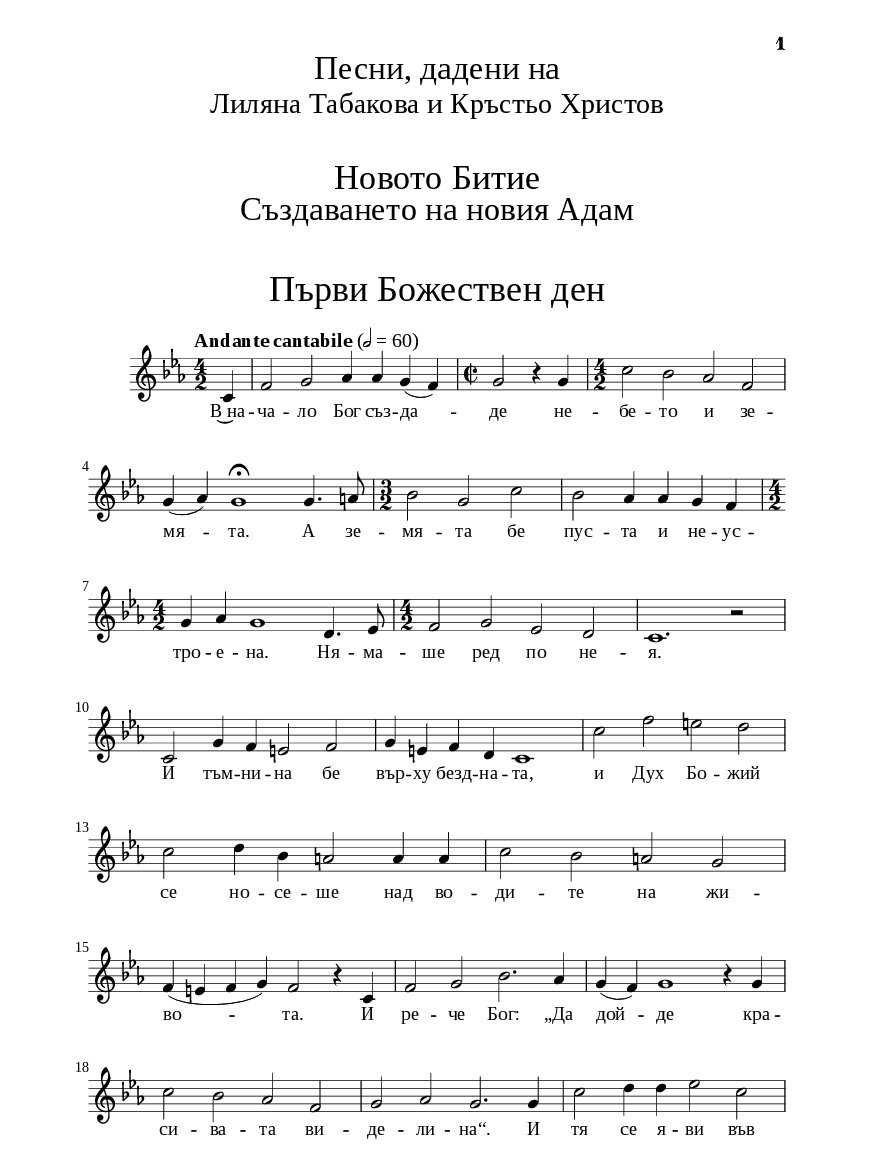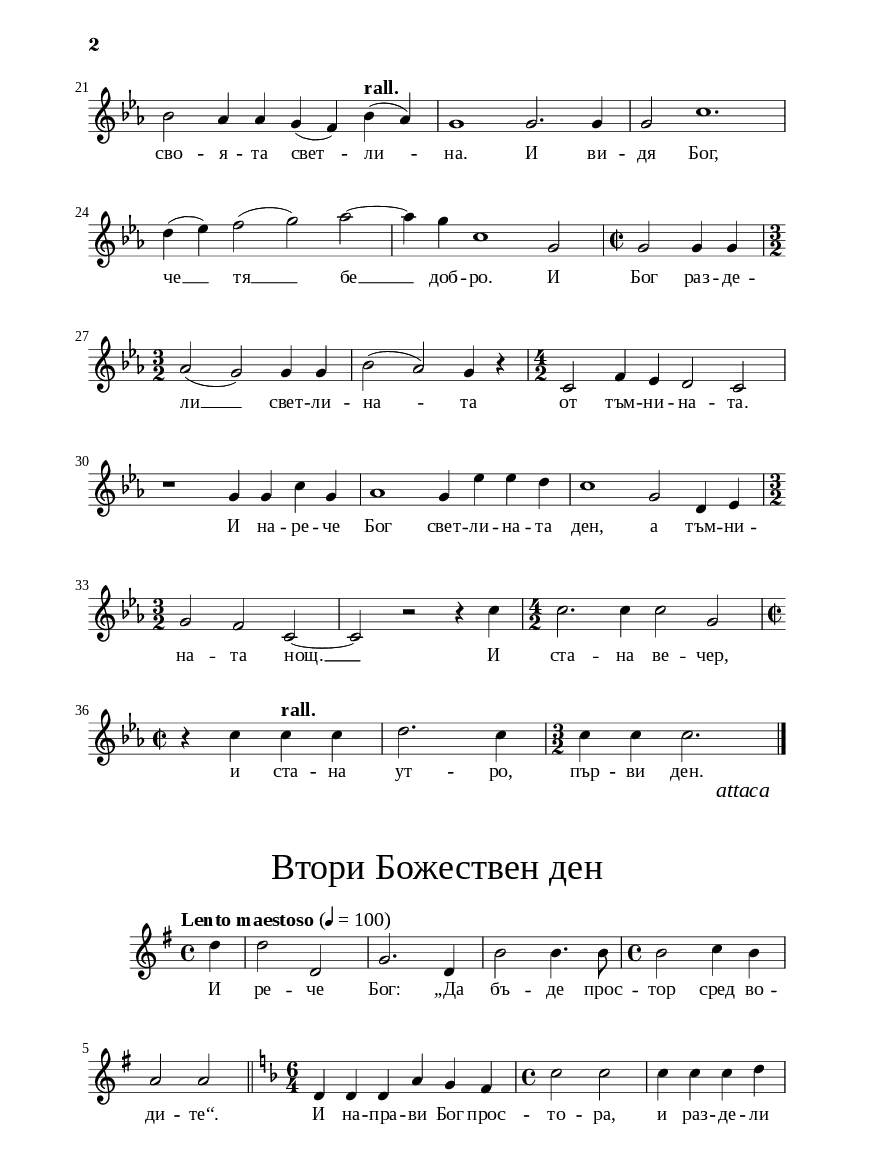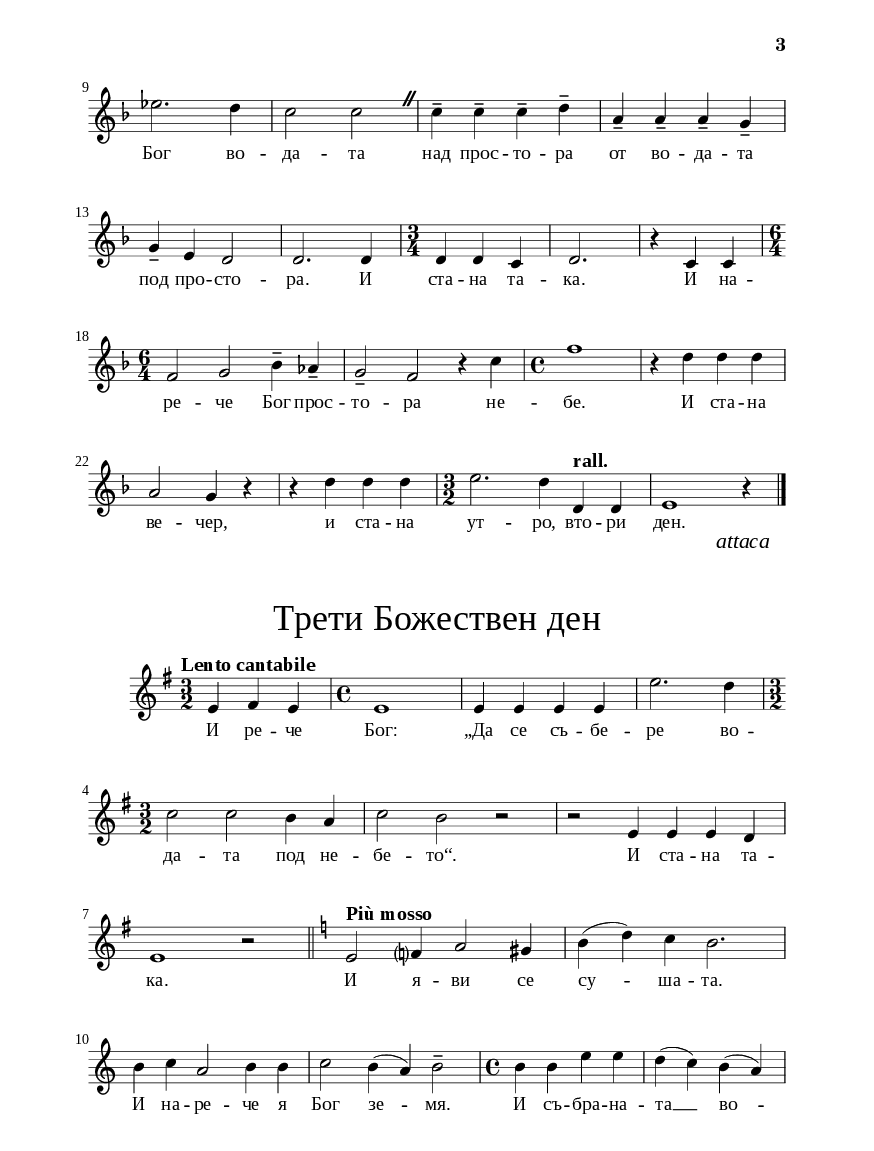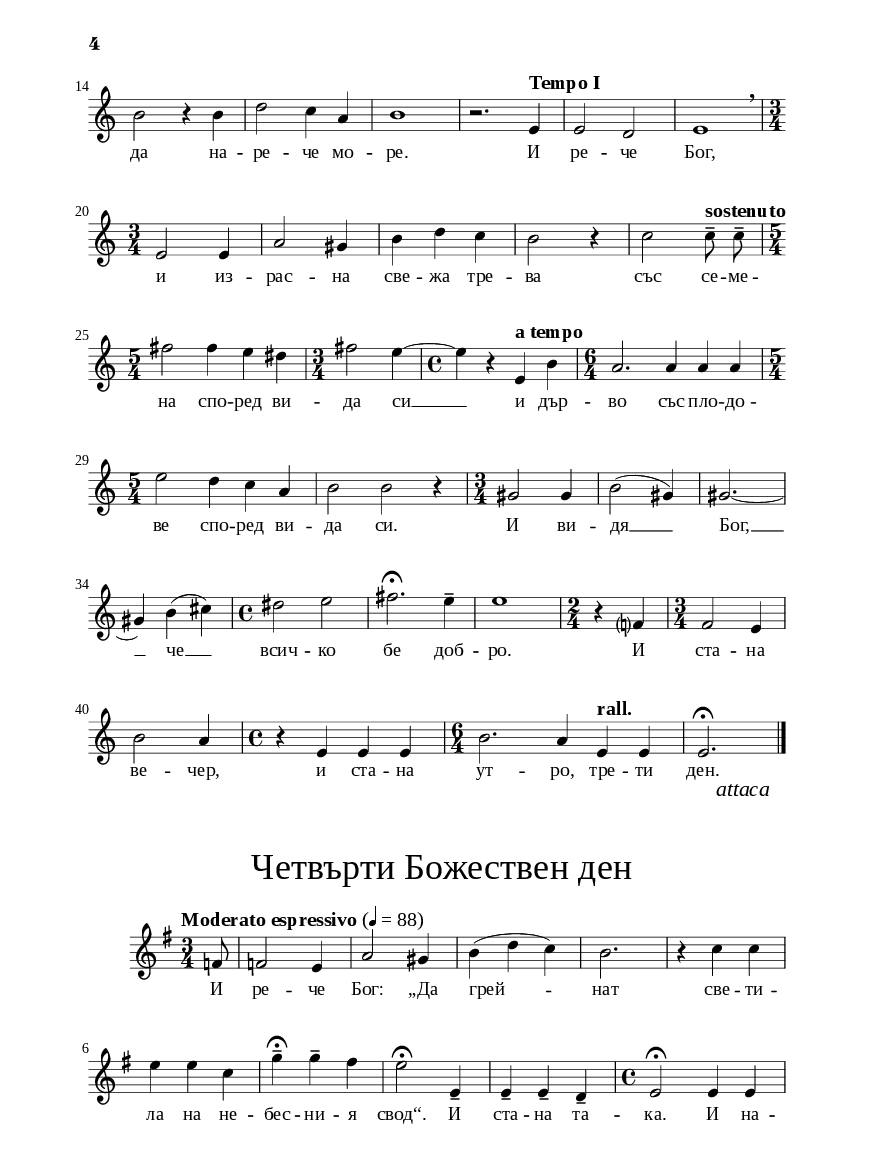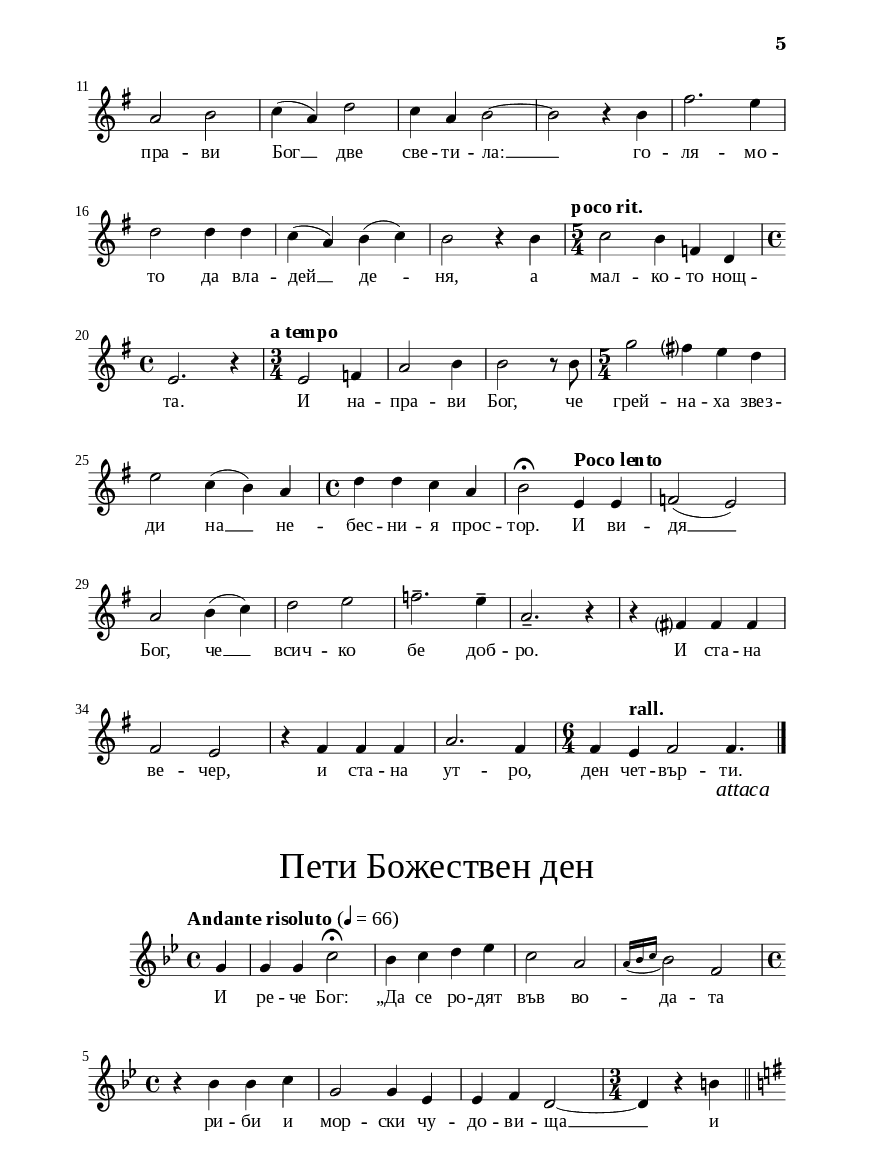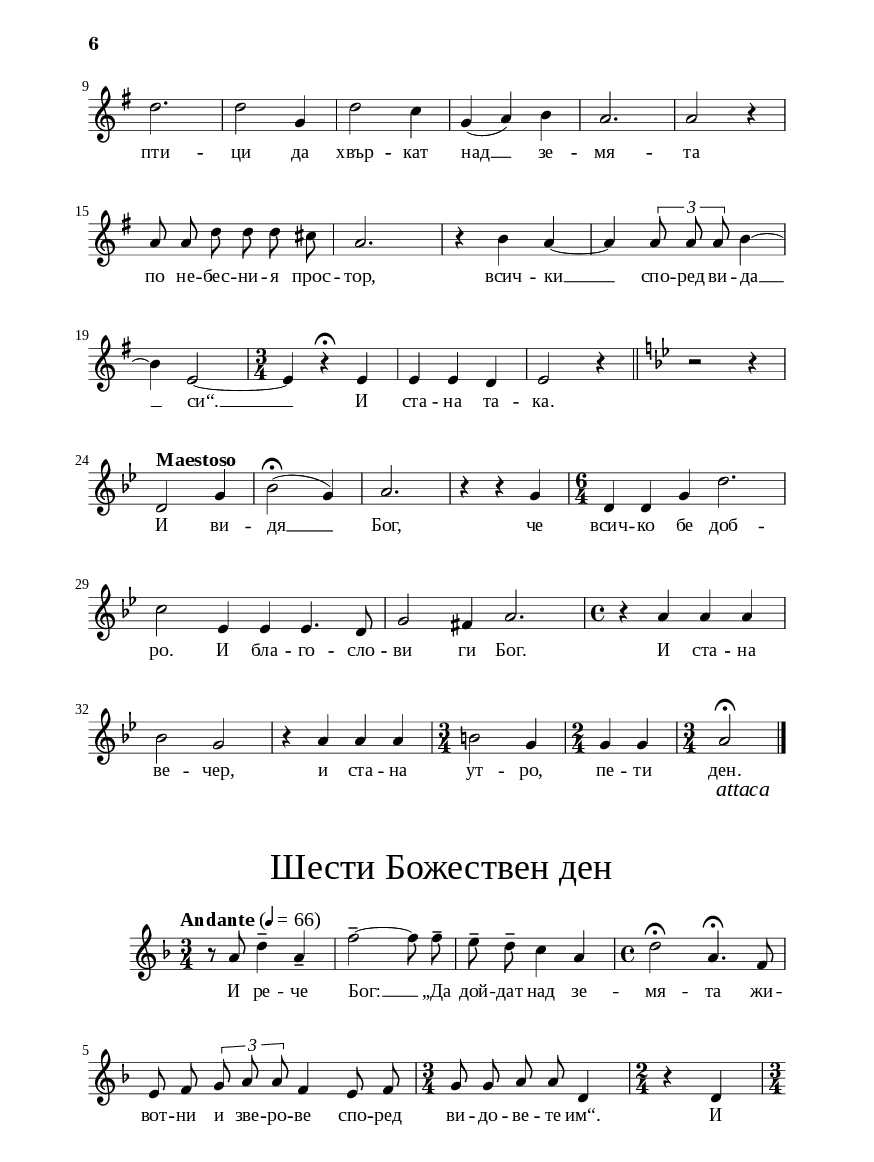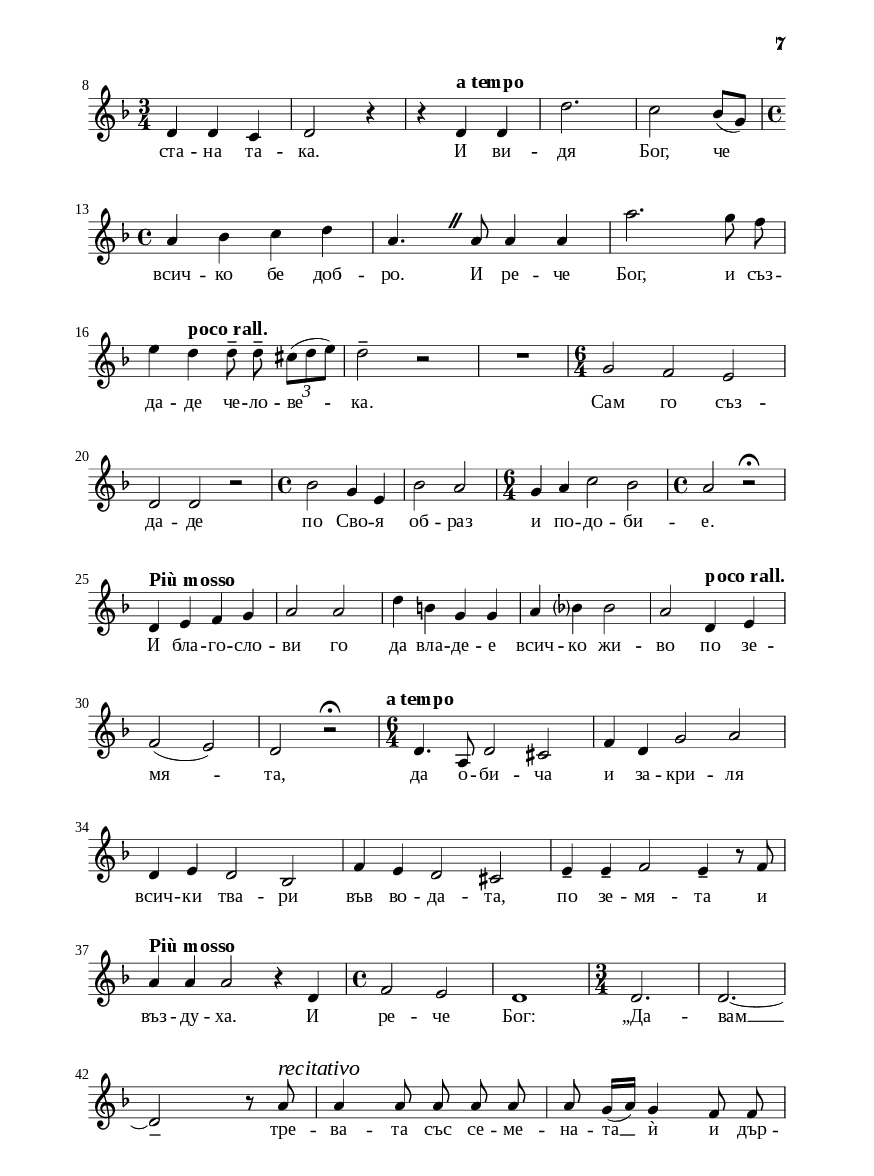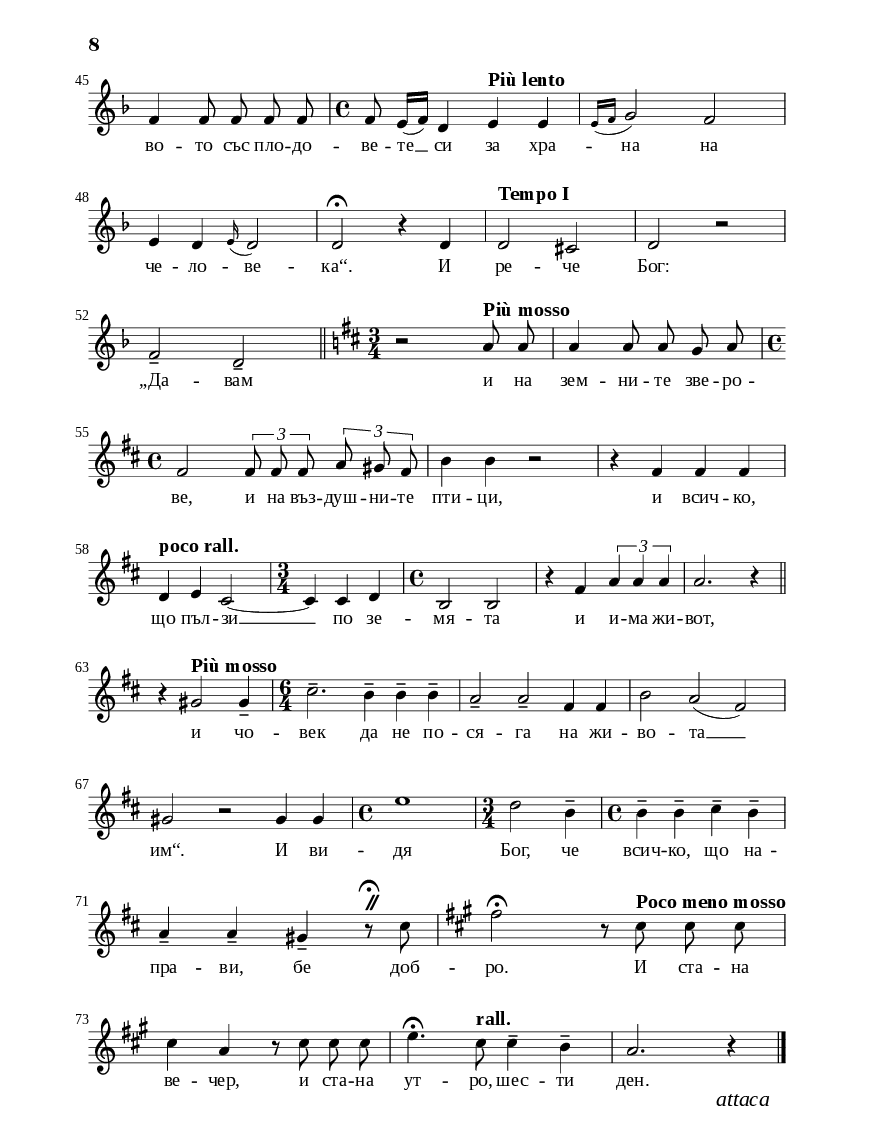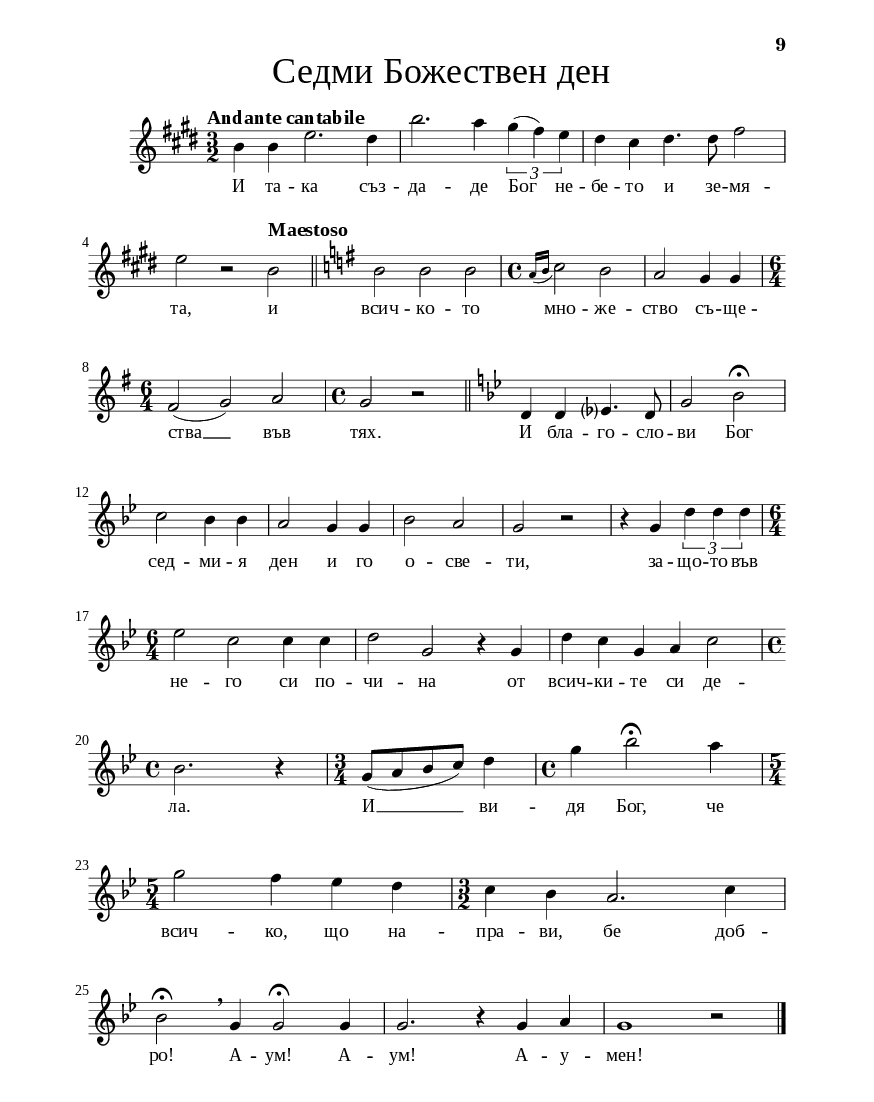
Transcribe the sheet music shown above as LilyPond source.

\version "2.24.4"

% include paper part and global functions
\include "include/globals.ily"

\bookpart {
  \label #'ref191
  \tocItem \markup "Новото Битие"
  \label #'ref191_1
  \tocItem \markup "     Първи Божествен ден"
  \include "include/bookpart-paper.ily"
  \markup \center-column \normal-text {
    \center-align


    \fill-line { \with-link #'ref_desc_18 \abs-fontsize #16  "Песни, дадени на" }
    \vspace #0.3
    \fill-line { \with-link #'ref_desc_18 \abs-fontsize #14  "Лиляна Табакова и Кръстьо Христов" }
    \vspace #2
    \fill-line { \with-link #'ref_desc_18 \abs-fontsize #17  "Новото Битие" }
    \vspace #0.3
    \fill-line { \with-link #'ref_desc_18 \abs-fontsize #16  "Създаването на новия Адам" }
    \vspace #2
  }
  \score {
    \include "include/score-layout.ily"
    \new Voice \absolute {
      \clef treble
      \key c \minor
      \time 4/2
      \tempoFunc "Andante cantabile" 2 "60"
      \autoBeamOff
      \partial 4
      c'4 | f'2 g'2
      as'4 as'4 g'4 ( f'4 ) | \time 2/2 g'2 r4 g'4 | % 3
      \time 4/2 c''2 bes'2 as'2 f'2 \break | % 4
      g'4 ( as'4 ) g'1 \fermata g'4. a'8 | % 5
      \time 3/2  bes'2 g'2 c''2 | % 6
      bes'2 as'4 as'4 g'4 f'4 \break | % 7
      \time 4/2  g'4 as'4 g'1 d'4. es'8 | % 8
      \time 4/2  f'2 g'2 es'2 d'2 | % 9
      c'1. r2 \break |
      c'2 g'4 f'4 e'2 f'2 | % 11
      g'4 e'4 f'4 d'4 c'1 | % 12
      c''2 f''2 e''2 d''2 \break | % 13
      c''2 d''4 bes'4 a'2 a'4 a'4 | % 14
      c''2 bes'2 a'2 g'2 \break | % 15
      f'4 ( e'4 f'4 g'4 ) f'2 r4 c'4 | % 16
      f'2 g'2 bes'2. as'4 | % 17
      g'4 ( f'4 ) g'1 r4 g'4 \break | % 18
      c''2 bes'2 as'2 f'2 | % 19
      g'2 as'2 g'2. g'4 |
      c''2 d''4 d''4 es''2 c''2 \break | % 21
      bes'2 as'4 as'4 g'4 ( f'4 )  \tempo "rall." bes'4( as'4 )
      | % 22
      g'1 g'2. g'4 | % 23
      g'2 c''1.  | \break % 24
      d''4 ( es''4 ) f''2 ( g''2 ) as''2 ~ | % 25
      as''4 g''4 c''1 g'2 | % 26
      \time 2/2  g'2 g'4 g'4 \break | % 27
      \time 3/2  as'2 ( g'2 ) g'4 g'4 | % 28
      bes'2 ( as'2 ) g'4 r4 | % 29
      \time 4/2  c'2 f'4 es'4 d'2 c'2 \break |
      r1 g'4 g'4 c''4 g'4 | % 31
      as'1 g'4 es''4 es''4 d''4 | % 32
      c''1 g'2 d'4 es'4 \break | % 33
      \time 3/2  g'2 f'2 c'2 ~ | % 34
      c'2 r2 r4 c''4 | % 35
      \time 4/2  c''2. c''4 c''2 g'2 \break | % 36
      \time 2/2  r4 c''4 \tempo "rall."  c''4c''4 | % 37
      d''2. c''4 | % 38
      \time 3/2 c''4 c''4 c''2. \bar "|."
    }

    \addlyrics {
      В~на -- ча --
      ло Бог съз -- да -- де не -- бе -- то и зе --
      мя -- та. А зе -- мя -- та бе пус -- та и не
      -- ус -- тро -- е -- на. Ня -- ма -- ше ред по
      не -- я. И тъм -- ни -- на бе вър -- ху безд --
      на -- та, и Дух Бо -- жий се но -- се -- ше
      над во -- ди -- те на жи -- во -- та. И ре --
      че Бог: „Да дой -- де кра -- си -- ва -- та ви
      -- де -- ли -- на“. И тя се я -- ви във сво --
      я -- та свет -- ли -- на. И ви -- дя Бог, че __
      тя __ бе __ доб -- ро. И Бог раз -- де -- ли __ свет --
      ли -- на -- та от тъм -- ни -- на -- та. И на --
      ре -- че Бог свет -- ли -- на -- та ден, а тъм
      -- ни -- на -- та нощ. __ И ста -- на ве -- чер, и
      ста -- на ут -- ро, пър -- ви ден.}

      \header {
        title = \titleFunc #'ref_desc_18 "Първи Божествен ден" "Părvi Božestven den"
      }

      \midi{}

    } % score

    \markup \raise #4.5 \override #'(baseline-skip . 2) {
      \column {
        \fill-line \huge \italic { "" "" \concat {"attaca" "   " }}
      }
    }
  \markup \vspace #2
    \label #'ref192
    \tocItem \markup "     Втори Божествен ден"
    \include "include/bookpart-paper.ily"
    \score {
      \include "include/score-layout.ily"
      \new Voice \absolute {
        \clef treble
        \key g \major
        \time 4/4
        \tempoFunc "Lento maestoso" 4 "100"
        \autoBeamOff
        \partial 4  d''4 | % 2
        d''2 d'2 | % 3
        g'2. d'4 | % 4
        b'2 b'4. b'8 | % 5
        \time 4/4 b'2 c''4 b'4 \break | % 6
        a'2 a'2 \bar "||"
        | % 7
        \time 6/4  | % 7
        \key d \minor
        d'4 d'4 d'4 a'4 g'4
        f'4 | % 8
        \time 4/4  | % 8
        c''2 c''2 | % 9
        c''4 c''4 c''4 d''4 \break|
        es''2. d''4  | % 11
        c''2 c''2 \caesura | % 12
        c''4 -- c''4 -- c''4 -- d''4
        -- | % 13
        a'4 -- a'4 -- a'4 -- g'4 -- \break | % 14
        g'4 -- e'4 d'2 | % 15
        d'2. d'4  | % 16
        \time 3/4  | % 16
        d'4 d'4 c'4 | % 17
        d'2. | % 18
        r4 c'4 c'4 | % 19
        \time 6/4  | % 19
        f'2 g'2 bes'4 -- as'4 -- |

        g'2 -- f'2 r4 c''4 | % 21
        \time 4/4  | % 21
        f''1  | % 22
        r4 d''4 d''4 d''4 \break | % 23
        a'2 g'4 r4 | % 24
        r4 d''4 d''4 d''4 | % 25
        \time 3/2  | % 25
        e''2. d''4 \tempo "rall." d'4
        d'4 | % 26
        e'1 r4 \bar "|."
      }

      \addlyrics {
        И
        ре -- че Бог: „Да бъ -- де прос --
        тор сред во -- ди -- те“. И на --
        пра -- ви Бог прос -- то -- ра, и
        раз -- де -- ли Бог во -- да -- та
        над прос -- то -- ра от во -- да --
        та под про -- сто -- ра. И ста --
        на та -- ка. И на -- ре -- че Бог
        прос -- то -- ра не -- бе. И ста --
        на ве -- чер, и ста -- на ут -- ро,
        вто -- ри ден.}

        \header {
          title = \titleFunc #'ref_desc_18 "Втори Божествен ден" "Vtori Božestven den"
        }

        \midi{}

      } % score

      \markup \raise #4.5 \override #'(baseline-skip . 2) {
        \column {
          \fill-line \huge \italic { "" "" \concat {"attaca" "   " }}
        }
      }
    \markup \vspace #2
      \label #'ref193
      \tocItem \markup "     Трети Божествен ден"
      \include "include/bookpart-paper.ily"
      \score {
        \include "include/score-layout.ily"

        \new Voice \absolute {
          \clef treble
          \key e \minor
          \time 3/2
          \tempo "Lento cantabile"
          \autoBeamOff
          \partial 2.
          e'4  fis'4
          e'4 | % 2
          \time 4/4  | % 2
          e'1 | % 3
          e'4  e'4  e'4  e'4 | % 4
          e''2. d''4 \break  | % 5
          \time 3/2   | % 5
          c''2 c''2 b'4  a'4 | % 6
          c''2 b'2 r2 | % 7
          r2  e'4  e'4  e'4  d'4 \break | % 8
          e'1 r2 \bar "||"
          \key a \minor | % 9
          \tempo "Più mosso"e'2 f'?4  a'2
          gis'4 |
          b'4 ( d''4 ) c''4 b'2. \break | % 11
          b'4 c''4  a'2 b'4 b'4
          | % 12
          c''2 b'4 (  a'4 ) b'2 -- | % 13
          \time 4/4  | % 13
          b'4 b'4 e''4 e''4 | % 14
          d''4 ( c''4 ) b'4 (  a'4 )
          \break | % 15
          b'2 r4 b'4 | % 16
          d''2 c''4  a'4 | % 17
          b'1 | % 18
          r2.  \tempo "Tempo I" e'4 | % 19
          e'2  d'2 |
          e'1 \breathe  \break | % 21
          \time 3/4  | % 21
          e'2  e'4  | % 22
          a'2  gis'4 | % 23
          b'4 d''4 c''4 | % 24
          b'2 r4 | % 25
          c''2 \tempo"sostenuto" c''8 --
          c''8 -- \break | % 26
          \time 5/4  | % 26
          fis''2 fis''4 e''4 dis''4 | % 27
          \time 3/4  | % 27
          fis''2 e''4 ~ | % 28
          \time 4/4  | % 28
          e''4 r4  \tempo"a tempo"e'4
          b'4 | % 29
          \time 6/4  | % 29
          a'2.  a'4  a'4  a'4 \break |
          \time 5/4  |
          e''2 d''4 c''4  a'4  | % 31
          b'2 b'2 r4 | % 32
          \time 3/4  | % 32
          gis'2  gis'4 | % 33
          b'2 (  gis'4 ) | % 34
          gis'2. ~ \break | % 35
          gis'4 b'4 ( cis''4 ) | % 36
          \time 4/4  | % 36
          dis''2 e''2  | % 37
          fis''2. ^\fermata e''4 -- | % 38
          e''1 | % 39
          \time 2/4  | % 39
          r4  f'?4 |
          \time 3/4  |
          f'2  e'4 \break | % 41
          b'2  a'4 | % 42
          \time 4/4  | % 42
          r4  e'4  e'4  e'4 | % 43
          \time 6/4  | % 43
          b'2.  a'4   % 44
          \tempo"rall."e'4 e'4 | e'2. \fermata
          \bar "|."
        }

        \addlyrics {
          И
          ре -- че Бог: „Да се съ -- бе --
          ре во -- да -- та под не -- бе --
          то“. И ста -- на та -- ка. И я --
          ви се су -- ша -- та. И на --
          ре -- че я Бог зе -- мя. И съ
          -- бра -- на -- та __  во -- да на
          -- ре -- че мо -- ре. И ре -- че
          Бог, и из -- рас -- на све -- жа
          тре -- ва със се -- ме -- на спо --
          ред ви -- да си __  и дър -- во
          със пло -- до -- ве спо -- ред ви --
          да си. И ви -- дя __  Бог, __ че __
          всич -- ко бе доб -- ро. И ста
          -- на ве -- чер, и ста -- на ут --
          ро, тре -- ти ден.}

          \header {
            title = \titleFunc #'ref_desc_18 "Трети Божествен ден" "Treti Božestven den"
          }

          \midi{}

        } % score

        \markup \raise #4.5 \override #'(baseline-skip . 2) {
          \column {
            \fill-line \huge \italic { "" "" \concat {"attaca" "   " }}
          }
        }
      \markup \vspace #2
        \label #'ref194
        \tocItem \markup "     Четвърти Божествен ден"
        \include "include/bookpart-paper.ily"
        \score {
          \include "include/score-layout.ily"

          \new Voice \absolute {
            \clef treble
            \key e \minor
            \time 3/4
            \tempoFunc "Moderato espressivo" 4 "88"
            \autoBeamOff
            \partial 8
            f'8  | % 2
            f'2  e'4 | % 3
            a'2  gis'4 | % 4
            b'4 ( d''4 c''4 ) | % 5
            b'2. | % 6
            r4 c''4 c''4 \break  | % 7
            e''4 e''4 c''4 | % 8
            g''4 ^\fermata -- g''4 -- fis''4
            | % 9
            e''2 ^\fermata  e'4 -- |
            e'4 --  e'4 --  d'4 -- | % 11
            \time 4/4  | % 11
            e'2 ^\fermata  e'4  e'4 \break | % 12
            a'2 b'2 | % 13
            c''4 (  a'4 ) d''2 | % 14
            c''4  a'4 b'2 ~ | % 15
            b'2 r4 b'4 | % 16
            fis''2. e''4 \break  | % 17
            d''2 d''4 d''4 | % 18
            c''4 (  a'4 ) b'4 ( c''4 ) | % 19
            b'2 r4 b'4 |
            \time 5/4  |
            \tempo"poco rit." c''2 b'4
            f'4  d'4 \break | % 21
            \time 4/4  | % 21
            e'2. r4 | % 22
            \time 3/4  | % 22
            \tempo"a tempo"e'2 f'4 | % 23
            a'2 b'4 | % 24
            b'2 r8 b'8 | % 25
            \time 5/4  | % 25
            g''2 fis''?4 e''4 d''4 \break  | % 26
            e''2 c''4 ( b'4 )  a'4 | % 27
            \time 4/4  | % 27
            d''4 d''4 c''4  a'4 | % 28
            b'2 ^\fermata \tempo"Poco lento" e'4
            e'4 | % 29
            f'2 (  e'2 ) \break |
            a'2 b'4 ( c''4 ) | % 31
            d''2 e''2 | % 32
            f''2. -- e''4 --  | % 33
            a'2. -- r4 | % 34
            r4  fis'?4  fis'4  fis'4 \break | % 35
            fis'2  e'2 | % 36
            r4  fis'4  fis'4  fis'4 | % 37
            a'2.  fis'4 | % 38
            \time 6/4  | % 38
            fis'4  \tempo "rall." e'4  fis'2
            fis'4. \bar "|."
          }

          \addlyrics {
            И
            ре -- че Бог: „Да грей --
            нат све -- ти -- ла на не -- бес --
            ни -- я свод“. И ста -- на та --
            ка. И на -- пра -- ви Бог __  две
            све -- ти -- ла: __  го -- ля -- мо --
            то да вла -- дей __  де -- ня,
            а мал -- ко -- то нощ -- та. И на --
            пра -- ви Бог, че грей -- на -- ха
            звез -- ди на __  не -- бес -- ни --
            я прос -- тор. И ви -- дя __  Бог,
            че __  всич -- ко бе доб -- ро. И
            ста -- на ве -- чер, и ста -- на
            ут -- ро, ден чет -- вър -- ти.}

            \header {
              title = \titleFunc #'ref_desc_18 " Четвърти Божествен ден" "Četvărti Božestven den"
            }

            \midi{}

          } % score

          \markup \raise #4.5 \override #'(baseline-skip . 2) {
            \column {
              \fill-line \huge \italic { "" "" \concat {"attaca" "   " }}
            }
          }
        \markup \vspace #2
          \label #'ref195
          \tocItem \markup "     Пети Божествен ден "
          \include "include/bookpart-paper.ily"
          \score {
            \include "include/score-layout.ily"

            \new Voice \absolute {
              \clef treble
              \key g \minor
              \time 4/4
              \tempoFunc "Andante risoluto" 4 "66"
              \autoBeamOff
              \partial 4
              g'4
              | % 146
              g'4 g'4 c''2 ^\fermata | % 147
              bes'4  c''4  d''4  es''4 | % 148
              c''2 a'2 | % 149
              \acciaccatura {  a'16 [ bes' c''] } bes'2 f'2 |
              \time 4/4
              r4  bes'4  bes'4  c''4 | % 151
              g'2 g'4 es'4 | % 152
              es'4 f'4 d'2 ~ | % 153
              \time 3/4  | % 153
              d'4 r4  b'4 \bar "||"
              \break | % 154
              \key g \major | % 154
              d''2. | % 155
              d''2 g'4 | % 156
              d''2  c''4 | % 157
              g'4 ( a'4 )  b'4 | % 158
              a'2. | % 159
              a'2 r4 \break |
              a'8 a'8  d''8  d''8  d''8
              cis''8 | % 161
              a'2. | % 162
              r4  b'4 a'4 ~ | % 163
              a'4 %\once \omit TupletBracket
              \times 2/3  {
                a'8 a'8 a'8
              }
              b'4 ~ \break | % 164
              b'4 e'2 ~  | % 165
              \time 3/4 e'4 r4 ^\fermata e'4 | % 166
              e'4 e'4 d'4 | % 167
              e'2 r4 \bar "||"
              \key bes \major | % 168
              r2 r4 | \break % 169
              \tempo "Maestoso" d'2 g'4 |

              bes'2 ( ^\fermata g'4 ) | % 171
              a'2. | % 172
              r4 r4 g'4 | % 173
              \time 6/4  | % 173
              d'4 d'4 g'4  d''2. \break | % 174
              c''2 es'4 es'4 es'4. d'8 | % 175
              g'2 fis'4 a'2. | % 176
              \time 4/4  | % 176
              r4 a'4 a'4 a'4 | \break % 177
              bes'2 g'2 | % 178
              r4 a'4 a'4 a'4 | % 179
              \time 3/4  | % 179
              b'2 g'4 |
              \time 2/4  |
              g'4 g'4 | % 181
              \time 3/4 | % 181
              a'2 \fermata \bar "|."
            }

            \addlyrics {
              И ре -- че Бог:
              „Да се ро -- дят във во --
              да -- та ри -- би и мор -- ски
              чу -- до -- ви -- ща __  и пти -- ци
              да хвър -- кат над __  зе -- мя --
              та по не -- бес -- ни -- я прос --
              тор, всич -- ки __  спо -- ред ви --
              да __ си“. __  И ста -- на та --
              ка. И ви -- дя __  Бог, че всич --
              ко бе доб -- ро. И бла -- го --
              сло -- ви ги Бог. И ста -- на ве
              -- чер, и ста -- на ут -- ро, пе --
              ти ден.}

              \header {
                title = \titleFunc #'ref_desc_18 "Пети Божествен ден" "Peti Božestven den"
              }

              \midi{}

            } % score

            \markup \raise #4.5 \override #'(baseline-skip . 2) {
              \column {
                \fill-line \huge \italic { "" "" \concat {"attaca" "   " }}
              }
            }
          \markup \vspace #2

            \label #'ref195
            \tocItem \markup "     Шести Божествен ден "

            \include "include/bookpart-paper.ily"
            \score {
              \include "include/score-layout.ily"

              \new Voice \absolute {
                \clef treble
                \key d \minor
                \time 3/4
                \tempoFunc "Andante" 4 "66"
                \autoBeamOff
                r8 a'8  d''4 -- a'4 --
                | % 183
                f''2 ~ --  f''8  f''8 -- | % 184
                e''8 --  d''8 --  c''4 a'4 | % 185
                \time 4/4  | % 185
                d''2 ^\fermata a'4. ^\fermata f'8 \break | % 186
                e'8 f'8
                \times 2/3  {
                  g'8  a'8 a'8
                }
                f'4 e'8 f'8 | % 187
                \time 3/4  | % 187
                g'8 g'8 a'8 a'8 d'4 | % 188
                \time 2/4  | % 188
                r4 d'4  \break | % 189
                \time 3/4  | % 189
                d'4 d'4 c'4 |
                d'2 r4 | % 191
                r4 \tempo "a tempo" d'4  d'4 | % 192
                d''2. | % 193
                c''2 bes'8 ( [ g'8 ) ] \break | % 194
                \time 4/4  | % 194
                a'4  bes'4  c''4  d''4  | % 195
                a'4.\caesura a'8 a'4 a'4 | % 196
                a''2.  g''8 f''8 \break | % 197
                e''4 \tempo "poco rall." d''4
                d''8 --  d''8 -- \once \omit TupletBracket
                \times 2/3  {
                  cis''8 ( [  d''8  e''8 ) ]
                } |
                d''2  -- r2 | % 199
                R1 |
                \time 6/4  |
                g'2 f'2 e'2 \break | % 201
                d'2 d'2 r2  | % 202
                \time 4/4  | % 202
                bes'2 g'4 e'4 | % 203
                bes'2 a'2 | % 204
                \time 6/4  | % 204
                g'4 a'4  c''2  bes'2 | % 205
                \time 4/4  | % 205
                a'2 r2 ^\fermata \break | % 206
                \tempo"Più mosso" d'4 e'4 f'4
                g'4 | % 207
                a'2 a'2 | % 208
                d''4  b'4 g'4 g'4 | % 209
                a'4  bes'?4  bes'2 |
                a'2 \tempo"poco rall." d'4 e'4 \break  | % 211
                f'2 ( e'2 ) | % 212
                d'2 r2 ^\fermata | % 213
                \time 6/4  | % 213
                \tempo "a tempo" d'4. a8 d'2
                cis'2 | % 214
                f'4 d'4 g'2 a'2 \break | % 215
                d'4 e'4 d'2 bes2 | % 216
                f'4 e'4 d'2 cis'2 | % 217
                e'4 -- e'4 -- f'2 e'4 -- r8
                f'8 \break | % 218
                \tempo "Più mosso" a'4 a'4 a'2 r4
                d'4 | % 219
                \time 4/4  | % 219
                f'2 e'2 |
                d'1  | % 221
                \time 3/4  | % 221
                d'2. | % 222
                d'2. ~ \break | % 223
                d'2 r8  a'8^\markup{\huge \italic { recitativo } } | % 224
                a'4 a'8 a'8 a'8 a'8 | % 225
                a'8 g'16 ( [ a'16 ) ] g'4 f'8
                f'8 \break | % 226
                f'4 f'8 f'8 f'8 f'8  | % 227
                \time 4/4  | % 227
                f'8 e'16 ( [ f'16 ) ] d'4 \tempo"Più lento" e'4  e'4 |
                \grace { e'16 [ ( f' ]  } g'2 ) f'2 | \break
                e'4 d' \grace {
                  e'16 (
                } d'2 ) |
                d'2 \fermata r4 d'4 |
                \tempo"Tempo I" d'2 cis'2 | % 232
                d'2 r2 | \break % 233
                f'2 -- d'2 -- |  \bar "||"  % 234
                \time 3/4  | % 234
                \key d \major r2 \tempo"Più mosso" a'8 a'8  | % 235
                a'4 a'8 a'8 g'8 a'8  | % 236
                \time 4/4  | \break  % 236
                fis'2
                \times 2/3  {
                  fis'8  fis'8 fis'8
                }
                \times 2/3  {
                  a'8  gis'8 fis'8
                }
                |  % 237
                b'4  b'4 r2  | % 238
                r4 fis'4 fis'4 fis'4  | \break % 239
                \tempo "poco rall." d'4 e'4 cis'2~ |
                \time 3/4  |
                cis'4 cis'4 d'4 |  % 241
                \time 4/4  | % 241
                b2 b2 |  % 242
                r4 fis'4 \times 2/3 {
                  a'4 a'4 a'4
                }
                | % 243
                a'2. r4 | \bar "||" \break % 244
                r4 \tempo "Più mosso" gis'2 gis'4 -- |  % 245
                \time 6/4  | % 245
                cis''2. --  b'4 --  b'4 --  b'4
                -- |  % 246
                a'2 -- a'2 -- fis'4 fis'4
                | % 247
                b'2 a'2 ( fis'2 )  |  \break % 248
                gis'2 r2 gis'4 gis'4 | % 249
                \time 4/4  | % 249
                e''1 |
                \time 3/4  |
                d''2  b'4 -- | % 251
                \time 4/4  | % 251
                b'4 --  b'4 --  cis''4 --  b'4
                -- | \break  % 252
                a'4 -- a'4 -- gis'4 -- r8
                ^\markup {
                  \musicglyph #"scripts.caesura.straight"
                }
                ^\fermata
                cis''8  |  % 253
                \key a \major
                fis''2 ^\fermata r8  \tempo"Poco meno mosso" cis''8
                cis''8  cis''8 | \break % 254
                cis''4 a'4 r8  cis''8  cis''8
                cis''8 | % 255
                e''4. ^\fermata  \tempo"rall." cis''8
                cis''4 --  b'4 -- | % 256
                a'2. r4 \bar "|."


              }
              \addlyrics {
                И ре -- че Бог: __  „Да
                дой -- дат над зе -- мя -- та жи --
                вот -- ни и зве -- ро -- ве спо --
                ред ви -- до -- ве -- те им“. И
                ста -- на та -- ка. И ви -- дя Бог,
                че  всич -- ко бе доб -- ро. И
                ре -- че Бог, и съз -- да -- де че
                -- ло -- ве --  ка. Сам го съз
                -- да -- де по Сво -- я об -- раз и
                по -- до -- би -- е. И бла -- го --
                сло -- ви го да вла -- де -- е
                всич -- ко жи -- во по зе -- мя
                -- та, да о -- би -- ча и за --
                кри -- ля всич -- ки тва -- ри във
                во -- да -- та, по зе -- мя -- та и
                въз -- ду -- ха. И ре -- че Бог:
                „Да -- вам  __ тре -- ва -- та
                със се -- ме -- на -- та __  ѝ и
                дър -- во -- то със пло -- до -- ве
                -- те __  си за хра --
                на на че -- ло --  ве -- ка“. И ре --
                че Бог: „Да -- вам и на зем --
                ни -- те зве -- ро -- ве, и на въз
                -- душ -- ни -- те пти -- ци, и всич
                -- ко, що пъл -- зи __ по зе -- мя
                -- та и и -- ма жи -- вот, и чо --
                век да не по -- ся -- га на жи --
                во -- та __ им“. И ви -- дя Бог,
                че всич -- ко, що на -- пра -- ви,
                бе доб -- ро. И ста -- на ве --
                чер, и ста -- на ут -- ро, шес --
                ти ден.
              }

              \header {
                title = \titleFunc #'ref_desc_18 " Шести Божествен ден" "Šesti Božestven den"
              }

              \midi{}

            } % score

            \markup \raise #4.5 \override #'(baseline-skip . 2) {
              \column {
                \fill-line \huge \italic { "" "" \concat {"attaca" "   " }}
              }
            }
          \pageBreak
            \label #'ref199
            \tocItem \markup "     Седми Божествен ден"
            \include "include/bookpart-paper.ily"
            \score {
              \include "include/score-layout.ily"

              \new Voice \absolute {
                \clef treble
                \key e \major
                \time 3/2
                \tempo "Andante cantabile"
                \autoBeamOff
                b'4  b'4 e''2.  dis''4 | % 258
                b''2.  a''4 \times 2/3 {
                  gis''4 (  fis''4 )  e''4
                }
                | % 259
                dis''4  cis''4  dis''4.  dis''8
                fis''2 \break |
                e''2 r2   \tempo "Maestoso" b'2  \bar
                "||"
                \key g \major | % 261
                b'2  b'2  b'2 | % 262
                \time 4/4  |

                \grace { a'16 ([b'16] } c''2) b'2 | a'2 g'4 g'4 | \break

                \time 6/4  | % 264
                fis'2 ( g'2 ) a'2 | % 265
                \time 4/4  | % 265
                g'2 r2 \bar "||"
                \key g \minor | % 266
                d'4 d'4 es'?4. d'8 | % 267
                g'2  bes'2 ^\fermata \break | % 268
                c''2  bes'4  bes'4 | % 269
                a'2 g'4 g'4 |
                bes'2 a'2 | % 271
                g'2 r2 | % 272
                r4 g'4 \times 2/3 {
                  d''4  d''4  d''4
                }
                \break | % 273
                \time 6/4  | % 273
                es''2  c''2  c''4  c''4 | % 274
                d''2 g'2 r4 g'4 | % 275
                d''4  c''4 g'4 a'4  c''2
                \break | % 276
                \time 4/4  | % 276
                bes'2. r4 | % 277
                \time 3/4  | % 277
                g'8 ( [ a'8 bes'8 c''8  ])
                d''4 | % 278
                \time 4/4  | % 278
                g''4  bes''2 ^\fermata  a''4 \break | % 279
                \time 5/4  | % 279
                g''2  f''4  es''4  d''4 |
                \time 3/2  |
                c''4  bes'4 a'2.  c''4 \break | % 281
                bes'2 ^\fermata \breathe g'4 g'2 ^\fermata
                g'4 | % 282
                g'2. r4 g'4 a'4 | % 283
                g'1 r2 \bar "|."
              }
              \addlyrics {
                И та -- ка съз -- да -- де
                Бог не -- бе -- то и зе -- мя --
                та, и всич -- ко -- то
                мно -- же -- ство съ -- ще -- ства __  във
                тях. И бла -- го -- сло -- ви Бог
                сед -- ми -- я ден и го о -- све --
                ти, за -- що -- то във не -- го си
                по -- чи -- на от всич -- ки -- те
                си де -- ла. И __    ви -- дя
                Бог, че всич -- ко, що на -- пра --
                ви, бе доб -- ро! А -- ум! А -- ум!
                А -- у -- мен!}

                \header {
                  title = \titleFunc #'ref_desc_18 " Седми Божествен ден" "Sedmi Božestven den"
                }

                \midi{}

              } % score


            } % bookpart

            % Più mosso
            %
